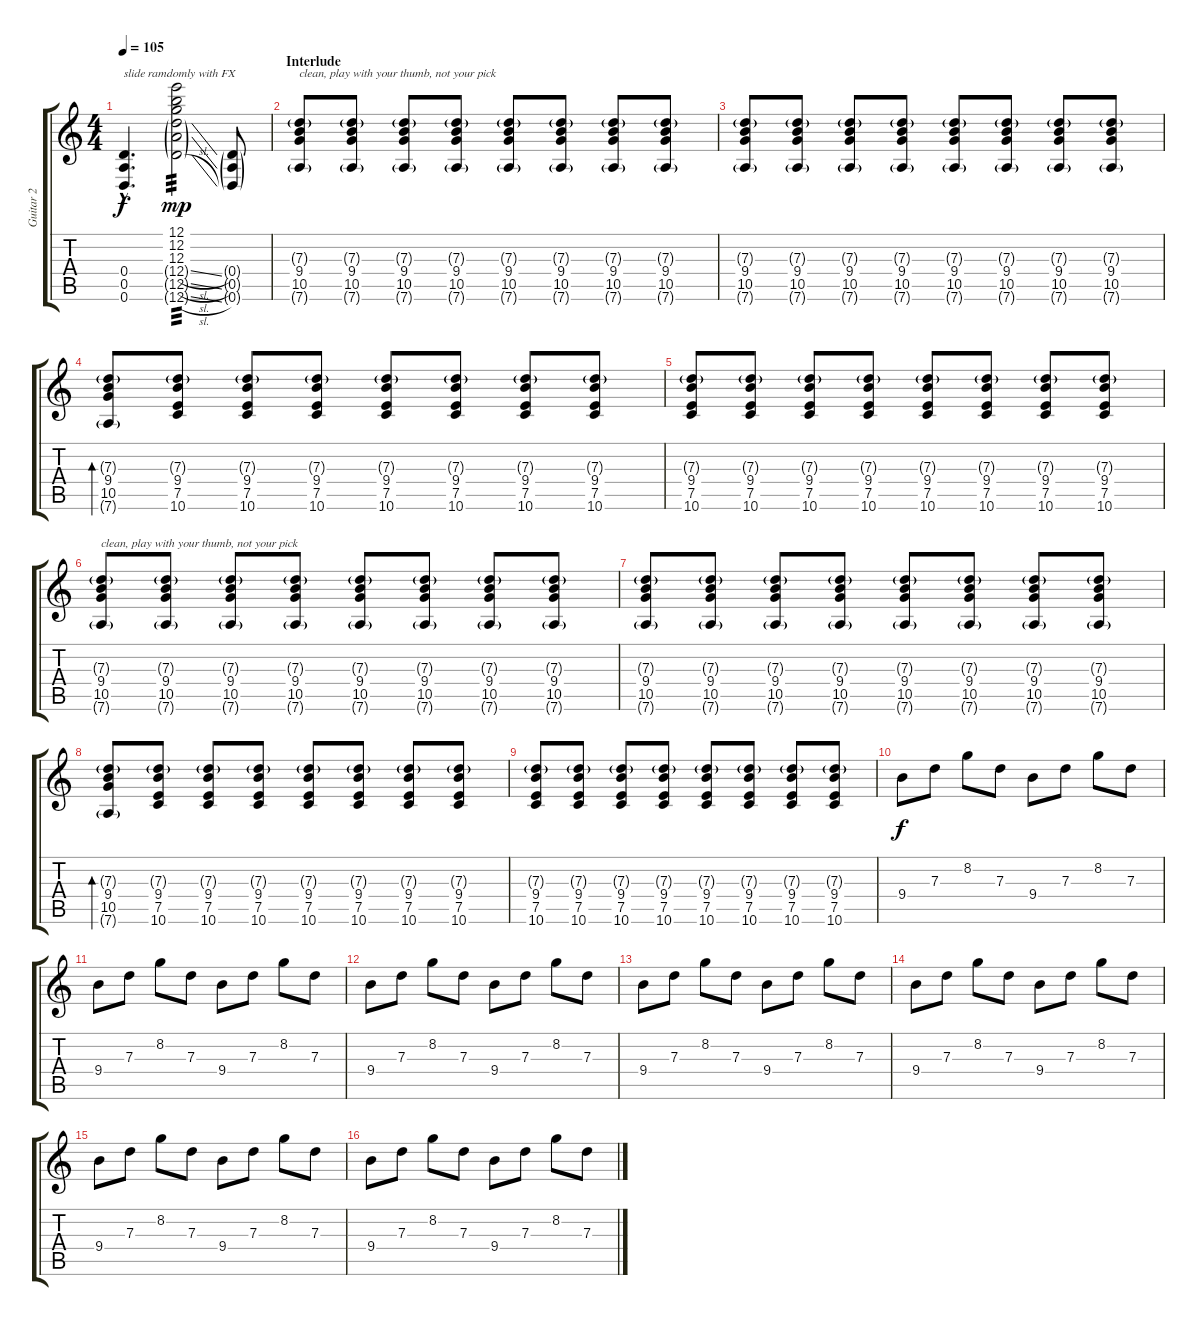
\track ("Guitar 2" "Guitar 2") {instrument distortionguitar}
\staff {score tabs}
\tuning (E4 B3 G3 D3 A2 D2) {hide}
\ts (4 4)
\tempo 105
\clef g2
\ks c
(0.4{hac t} 0.5{hac t} 0.6{hac t}).4{d txt "slide ramdomly with FX" dy f} (12.1 12.2 12.3 12.4{sl g} 12.5{sl g} 12.6{sl g}).2{tp 3 dy mp} (0.4{g} 0.5{g} 0.6{g}).8 |
\section ("" "Interlude")
(7.3{g} 9.4 10.5 7.6{g}).8{txt "clean, play with your thumb, not your pick" volume 7 instrument electricguitarjazz} (7.3{g} 9.4 10.5 7.6{g}).8 (7.3{g} 9.4 10.5 7.6{g}).8 (7.3{g} 9.4 10.5 7.6{g}).8 (7.3{g} 9.4 10.5 7.6{g}).8 (7.3{g} 9.4 10.5 7.6{g}).8 (7.3{g} 9.4 10.5 7.6{g}).8 (7.3{g} 9.4 10.5 7.6{g}).8 |
(7.3{g} 9.4 10.5 7.6{g}).8{volume 7 instrument electricguitarjazz} (7.3{g} 9.4 10.5 7.6{g}).8 (7.3{g} 9.4 10.5 7.6{g}).8 (7.3{g} 9.4 10.5 7.6{g}).8 (7.3{g} 9.4 10.5 7.6{g}).8 (7.3{g} 9.4 10.5 7.6{g}).8 (7.3{g} 9.4 10.5 7.6{g}).8 (7.3{g} 9.4 10.5 7.6{g}).8 |
(7.3{g} 9.4 10.5 7.6{g}).8{bd 480 instrument electricguitarjazz} (7.3{g} 9.4 7.5 10.6).8 (7.3{g} 9.4 7.5 10.6).8 (7.3{g} 9.4 7.5 10.6).8 (7.3{g} 9.4 7.5 10.6).8 (7.3{g} 9.4 7.5 10.6).8 (7.3{g} 9.4 7.5 10.6).8 (7.3{g} 9.4 7.5 10.6).8 |
(7.3{g} 9.4 7.5 10.6).8{instrument electricguitarjazz} (7.3{g} 9.4 7.5 10.6).8 (7.3{g} 9.4 7.5 10.6).8 (7.3{g} 9.4 7.5 10.6).8 (7.3{g} 9.4 7.5 10.6).8 (7.3{g} 9.4 7.5 10.6).8 (7.3{g} 9.4 7.5 10.6).8 (7.3{g} 9.4 7.5 10.6).8 |
(7.3{g} 9.4 10.5 7.6{g}).8{txt "clean, play with your thumb, not your pick" volume 7 instrument electricguitarjazz} (7.3{g} 9.4 10.5 7.6{g}).8 (7.3{g} 9.4 10.5 7.6{g}).8 (7.3{g} 9.4 10.5 7.6{g}).8 (7.3{g} 9.4 10.5 7.6{g}).8 (7.3{g} 9.4 10.5 7.6{g}).8 (7.3{g} 9.4 10.5 7.6{g}).8 (7.3{g} 9.4 10.5 7.6{g}).8 |
(7.3{g} 9.4 10.5 7.6{g}).8{volume 7 instrument electricguitarjazz} (7.3{g} 9.4 10.5 7.6{g}).8 (7.3{g} 9.4 10.5 7.6{g}).8 (7.3{g} 9.4 10.5 7.6{g}).8 (7.3{g} 9.4 10.5 7.6{g}).8 (7.3{g} 9.4 10.5 7.6{g}).8 (7.3{g} 9.4 10.5 7.6{g}).8 (7.3{g} 9.4 10.5 7.6{g}).8 |
(7.3{g} 9.4 10.5 7.6{g}).8{bd 480 instrument electricguitarjazz} (7.3{g} 9.4 7.5 10.6).8 (7.3{g} 9.4 7.5 10.6).8 (7.3{g} 9.4 7.5 10.6).8 (7.3{g} 9.4 7.5 10.6).8 (7.3{g} 9.4 7.5 10.6).8 (7.3{g} 9.4 7.5 10.6).8 (7.3{g} 9.4 7.5 10.6).8 |
(7.3{g} 9.4 7.5 10.6).8{instrument electricguitarjazz} (7.3{g} 9.4 7.5 10.6).8 (7.3{g} 9.4 7.5 10.6).8 (7.3{g} 9.4 7.5 10.6).8 (7.3{g} 9.4 7.5 10.6).8 (7.3{g} 9.4 7.5 10.6).8 (7.3{g} 9.4 7.5 10.6).8 (7.3{g} 9.4 7.5 10.6).8 |
9.4.8{dy f} 7.3.8 8.2.8 7.3.8 9.4.8 7.3.8 8.2.8 7.3.8 |
9.4.8 7.3.8 8.2.8 7.3.8 9.4.8 7.3.8 8.2.8 7.3.8 |
9.4.8 7.3.8 8.2.8 7.3.8 9.4.8 7.3.8 8.2.8 7.3.8 |
9.4.8 7.3.8 8.2.8 7.3.8 9.4.8 7.3.8 8.2.8 7.3.8 |
9.4.8 7.3.8 8.2.8 7.3.8 9.4.8 7.3.8 8.2.8 7.3.8 |
9.4.8 7.3.8 8.2.8 7.3.8 9.4.8 7.3.8 8.2.8 7.3.8 |
9.4.8 7.3.8 8.2.8 7.3.8 9.4.8 7.3.8 8.2.8 7.3.8
